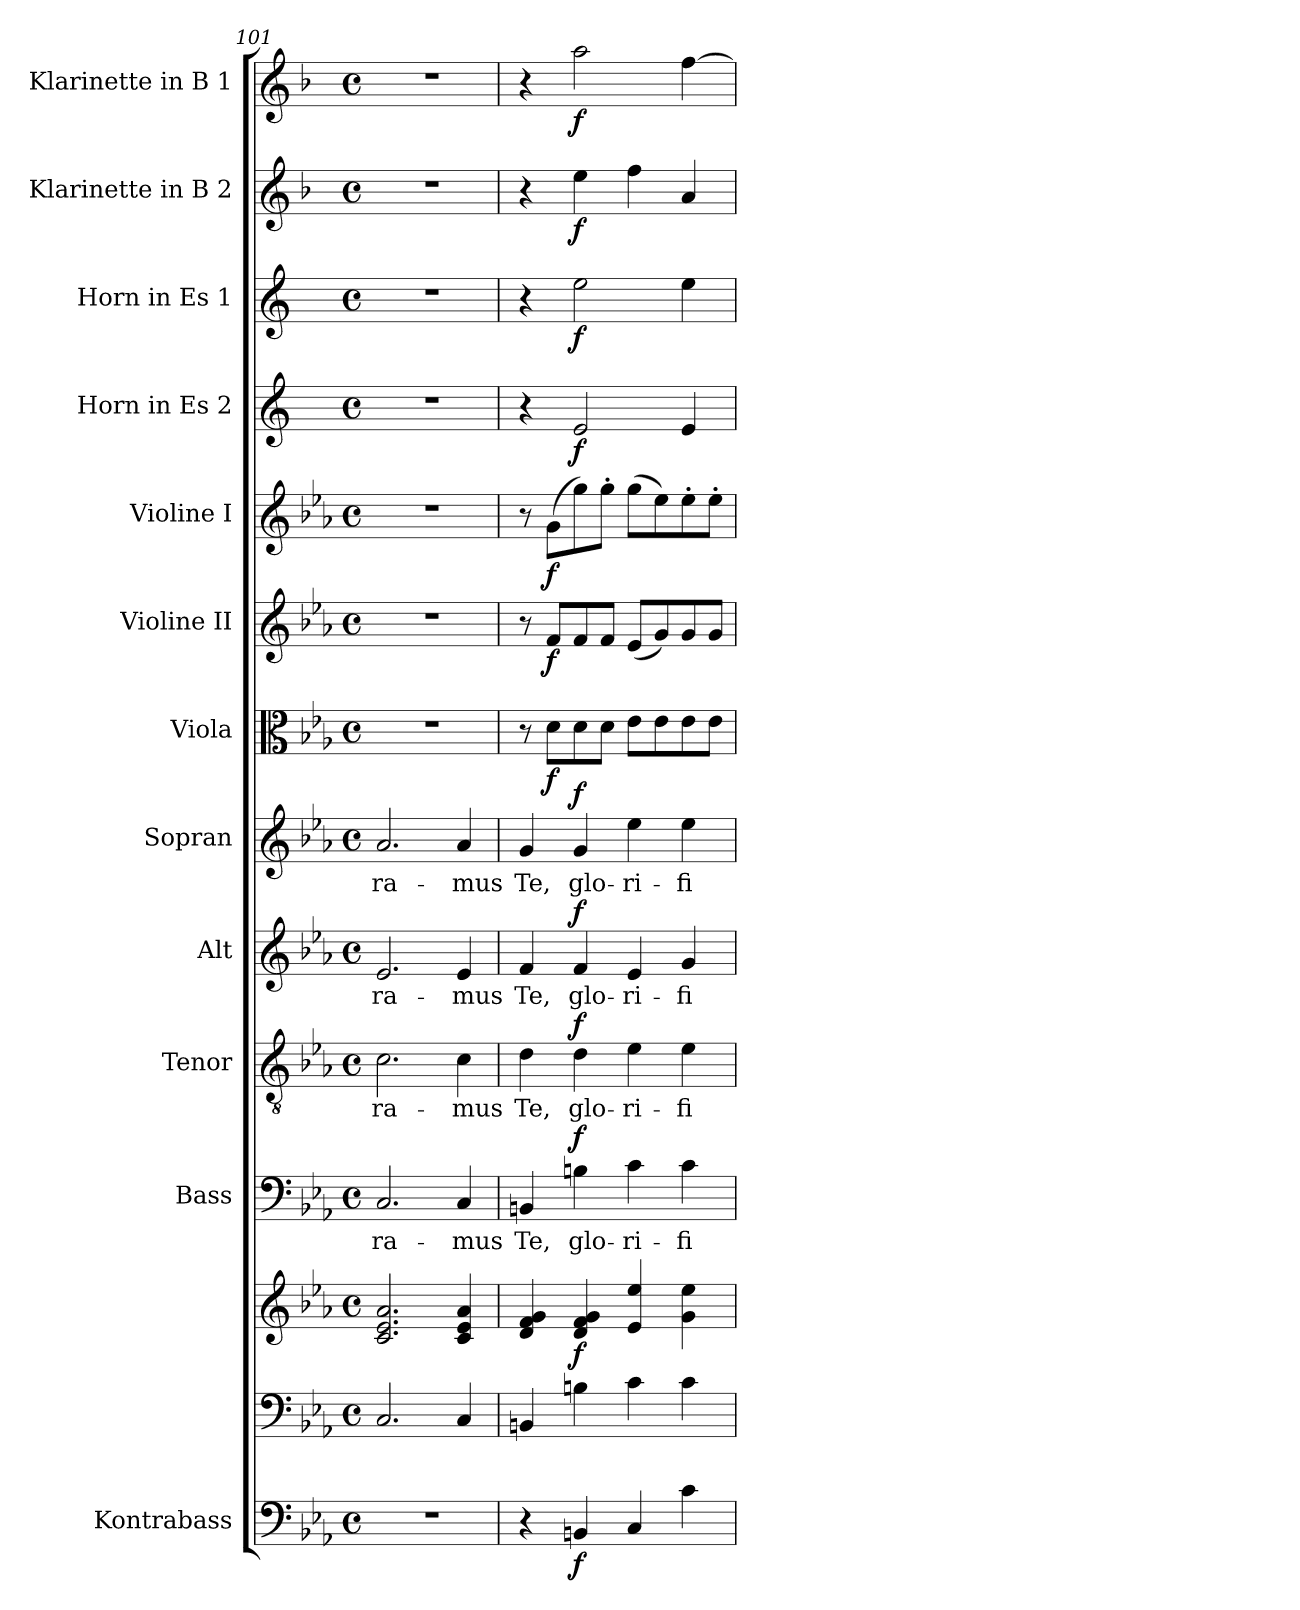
**kern	**dynam	**kern	**kern	**dynam	**kern	**text	**dynam	**kern	**text	**dynam	**kern	**text	**dynam	**kern	**text	**dynam	**kern	**dynam	**kern	**dynam	**kern	**dynam	**kern	**dynam	**kern	**dynam	**kern	**dynam	**kern	**dynam
*part13	*part13	*part12	*part12	*part12	*part11	*part11	*part11	*part10	*part10	*part10	*part9	*part9	*part9	*part8	*part8	*part8	*part7	*part7	*part6	*part6	*part5	*part5	*part4	*part4	*part3	*part3	*part2	*part2	*part1	*part1
*staff14	*staff14	*staff13	*staff12	*staff12/13	*staff11	*staff11	*staff11	*staff10	*staff10	*staff10	*staff9	*staff9	*staff9	*staff8	*staff8	*staff8	*staff7	*staff7	*staff6	*staff6	*staff5	*staff5	*staff4	*staff4	*staff3	*staff3	*staff2	*staff2	*staff1	*staff1
*I"Kontrabass	*	*	*	*	*I"Bass	*	*	*I"Tenor	*	*	*I"Alt	*	*	*I"Sopran	*	*	*I"Viola	*	*I"Violine II	*	*I"Violine I	*	*I"Horn in Es 2	*	*I"Horn in Es 1	*	*I"Klarinette in B 2	*	*I"Klarinette in B 1	*
*I'Kb.	*	*	*	*	*I'B	*	*	*I'T	*	*	*I'A	*	*	*I'S	*	*	*I'Vla.	*	*I'Vl. II	*	*I'Vl. I	*	*I'Hrn. 2	*	*I'Hrn. 1	*	*	*	*	*
*clefF4	*	*clefF4	*clefG2	*	*clefF4	*	*	*clefGv2	*	*	*clefG2	*	*	*clefG2	*	*	*clefC3	*	*clefG2	*	*clefG2	*	*clefG2	*	*clefG2	*	*clefG2	*	*clefG2	*
*ITrd7c12	*	*	*	*	*	*	*	*	*	*	*	*	*	*	*	*	*	*	*	*	*	*	*ITrd5c9	*	*ITrd5c9	*	*ITrd1c2	*	*ITrd1c2	*
*k[b-e-a-]	*	*k[b-e-a-]	*k[b-e-a-]	*	*k[b-e-a-]	*	*	*k[b-e-a-]	*	*	*k[b-e-a-]	*	*	*k[b-e-a-]	*	*	*k[b-e-a-]	*	*k[b-e-a-]	*	*k[b-e-a-]	*	*k[b-e-a-]	*	*k[b-e-a-]	*	*k[b-e-a-]	*	*k[b-e-a-]	*
*E-:	*	*E-:	*E-:	*	*E-:	*	*	*E-:	*	*	*E-:	*	*	*E-:	*	*	*E-:	*	*E-:	*	*E-:	*	*E-:	*	*E-:	*	*E-:	*	*E-:	*
*M4/4	*	*M4/4	*M4/4	*	*M4/4	*	*	*M4/4	*	*	*M4/4	*	*	*M4/4	*	*	*M4/4	*	*M4/4	*	*M4/4	*	*M4/4	*	*M4/4	*	*M4/4	*	*M4/4	*
*met(c)	*	*met(c)	*met(c)	*	*met(c)	*	*	*met(c)	*	*	*met(c)	*	*	*met(c)	*	*	*met(c)	*	*met(c)	*	*met(c)	*	*met(c)	*	*met(c)	*	*met(c)	*	*met(c)	*
=101	=101	=101	=101	=101	=101	=101	=101	=101	=101	=101	=101	=101	=101	=101	=101	=101	=101	=101	=101	=101	=101	=101	=101	=101	=101	=101	=101	=101	=101	=101
!	!	!	!	!	!	!LO:LY:b	!	!	!LO:LY:b	!	!	!LO:LY:b	!	!	!LO:LY:b	!	!	!	!	!	!	!	!	!	!	!	!	!	!	!
1r	.	2.C/	2.c/ 2.e-/ 2.a-/	.	2.C/	-ra-	.	2.c\	-ra-	.	2.e-/	-ra-	.	2.a-/	ra-	.	1r	.	1r	.	1r	.	1r	.	1r	.	1r	.	1r	.
!	!	!	!	!	!	!LO:LY:b	!	!	!LO:LY:b	!	!	!LO:LY:b	!	!	!LO:LY:b	!	!	!	!	!	!	!	!	!	!	!	!	!	!	!
.	.	4C/	4c/ 4e-/ 4a-/	.	4C/	-mus	.	4c\	-mus	.	4e-/	-mus	.	4a-/	-mus	.	.	.	.	.	.	.	.	.	.	.	.	.	.	.
=102	=102	=102	=102	=102	=102	=102	=102	=102	=102	=102	=102	=102	=102	=102	=102	=102	=102	=102	=102	=102	=102	=102	=102	=102	=102	=102	=102	=102	=102	=102
!	!	!	!	!	!	!LO:LY:b	!	!	!LO:LY:b	!	!	!LO:LY:b	!	!	!LO:LY:b	!	!	!	!	!	!	!	!	!	!	!	!	!	!	!
4r	.	4BBn/	4d/ 4f/ 4g/	.	4BBn/	Te,	.	4d\	Te,	.	4f/	Te,	.	4g/	Te,	.	8r	.	8r	.	8r	.	4r	.	4r	.	4r	.	4r	.
!	!	!	!	!	!	!	!	!	!	!	!	!	!	!	!	!	!	!LO:DY:b	!	!LO:DY:b	!	!LO:DY:b	!	!	!	!	!	!	!	!
.	.	.	.	.	.	.	.	.	.	.	.	.	.	.	.	.	8d\L	f	8f/L	f	(>8g\L	f	.	.	.	.	.	.	.	.
!	!LO:DY:b	!	!	!LO:DY:b	!	!LO:LY:b	!LO:DY:a	!	!LO:LY:b	!LO:DY:a	!	!LO:LY:b	!LO:DY:a	!	!LO:LY:b	!LO:DY:a	!	!	!	!	!	!	!	!LO:DY:b	!	!LO:DY:b	!	!LO:DY:b	!	!LO:DY:b
4BBBn/	f	4Bn\	4d/ 4f/ 4g/	f	4Bn\	glo-	f	4d\	glo-	f	4f/	glo-	f	4g/	glo-	f	8d\	.	8f/	.	8gg\)	.	2G/	f	2g\	f	4dd\	f	2gg\	f
.	.	.	.	.	.	.	.	.	.	.	.	.	.	.	.	.	8d\J	.	8f/J	.	8gg'>\J	.	.	.	.	.	.	.	.	.
!	!	!	!	!	!	!LO:LY:b	!	!	!LO:LY:b	!	!	!LO:LY:b	!	!	!LO:LY:b	!	!	!	!	!	!	!	!	!	!	!	!	!	!	!
4CC/	.	4c\	4e-/ 4ee-/	.	4c\	-ri-	.	4e-\	-ri-	.	4e-/	-ri-	.	4ee-\	-ri-	.	8e-\L	.	(<8e-/L	.	(>8gg\L	.	.	.	.	.	4ee-\	.	.	.
.	.	.	.	.	.	.	.	.	.	.	.	.	.	.	.	.	8e-\	.	8g/)	.	8ee-\)	.	.	.	.	.	.	.	.	.
!	!	!	!	!	!	!LO:LY:b	!	!	!LO:LY:b	!	!	!LO:LY:b	!	!	!LO:LY:b	!	!	!	!	!	!	!	!	!	!	!	!	!	!	!
4C\	.	4c\	4g\ 4ee-\	.	4c\	-fi-	.	4e-\	-fi-	.	4g/	-fi-	.	4ee-\	-fi-	.	8e-\	.	8g/	.	8ee-'>\	.	4G/	.	4g\	.	4g/	.	[4ee-\	.
.	.	.	.	.	.	.	.	.	.	.	.	.	.	.	.	.	8e-\J	.	8g/J	.	8ee-'>\J	.	.	.	.	.	.	.	.	.
=	=	=	=	=	=	=	=	=	=	=	=	=	=	=	=	=	=	=	=	=	=	=	=	=	=	=	=	=	=	=
*-	*-	*-	*-	*-	*-	*-	*-	*-	*-	*-	*-	*-	*-	*-	*-	*-	*-	*-	*-	*-	*-	*-	*-	*-	*-	*-	*-	*-	*-	*-
